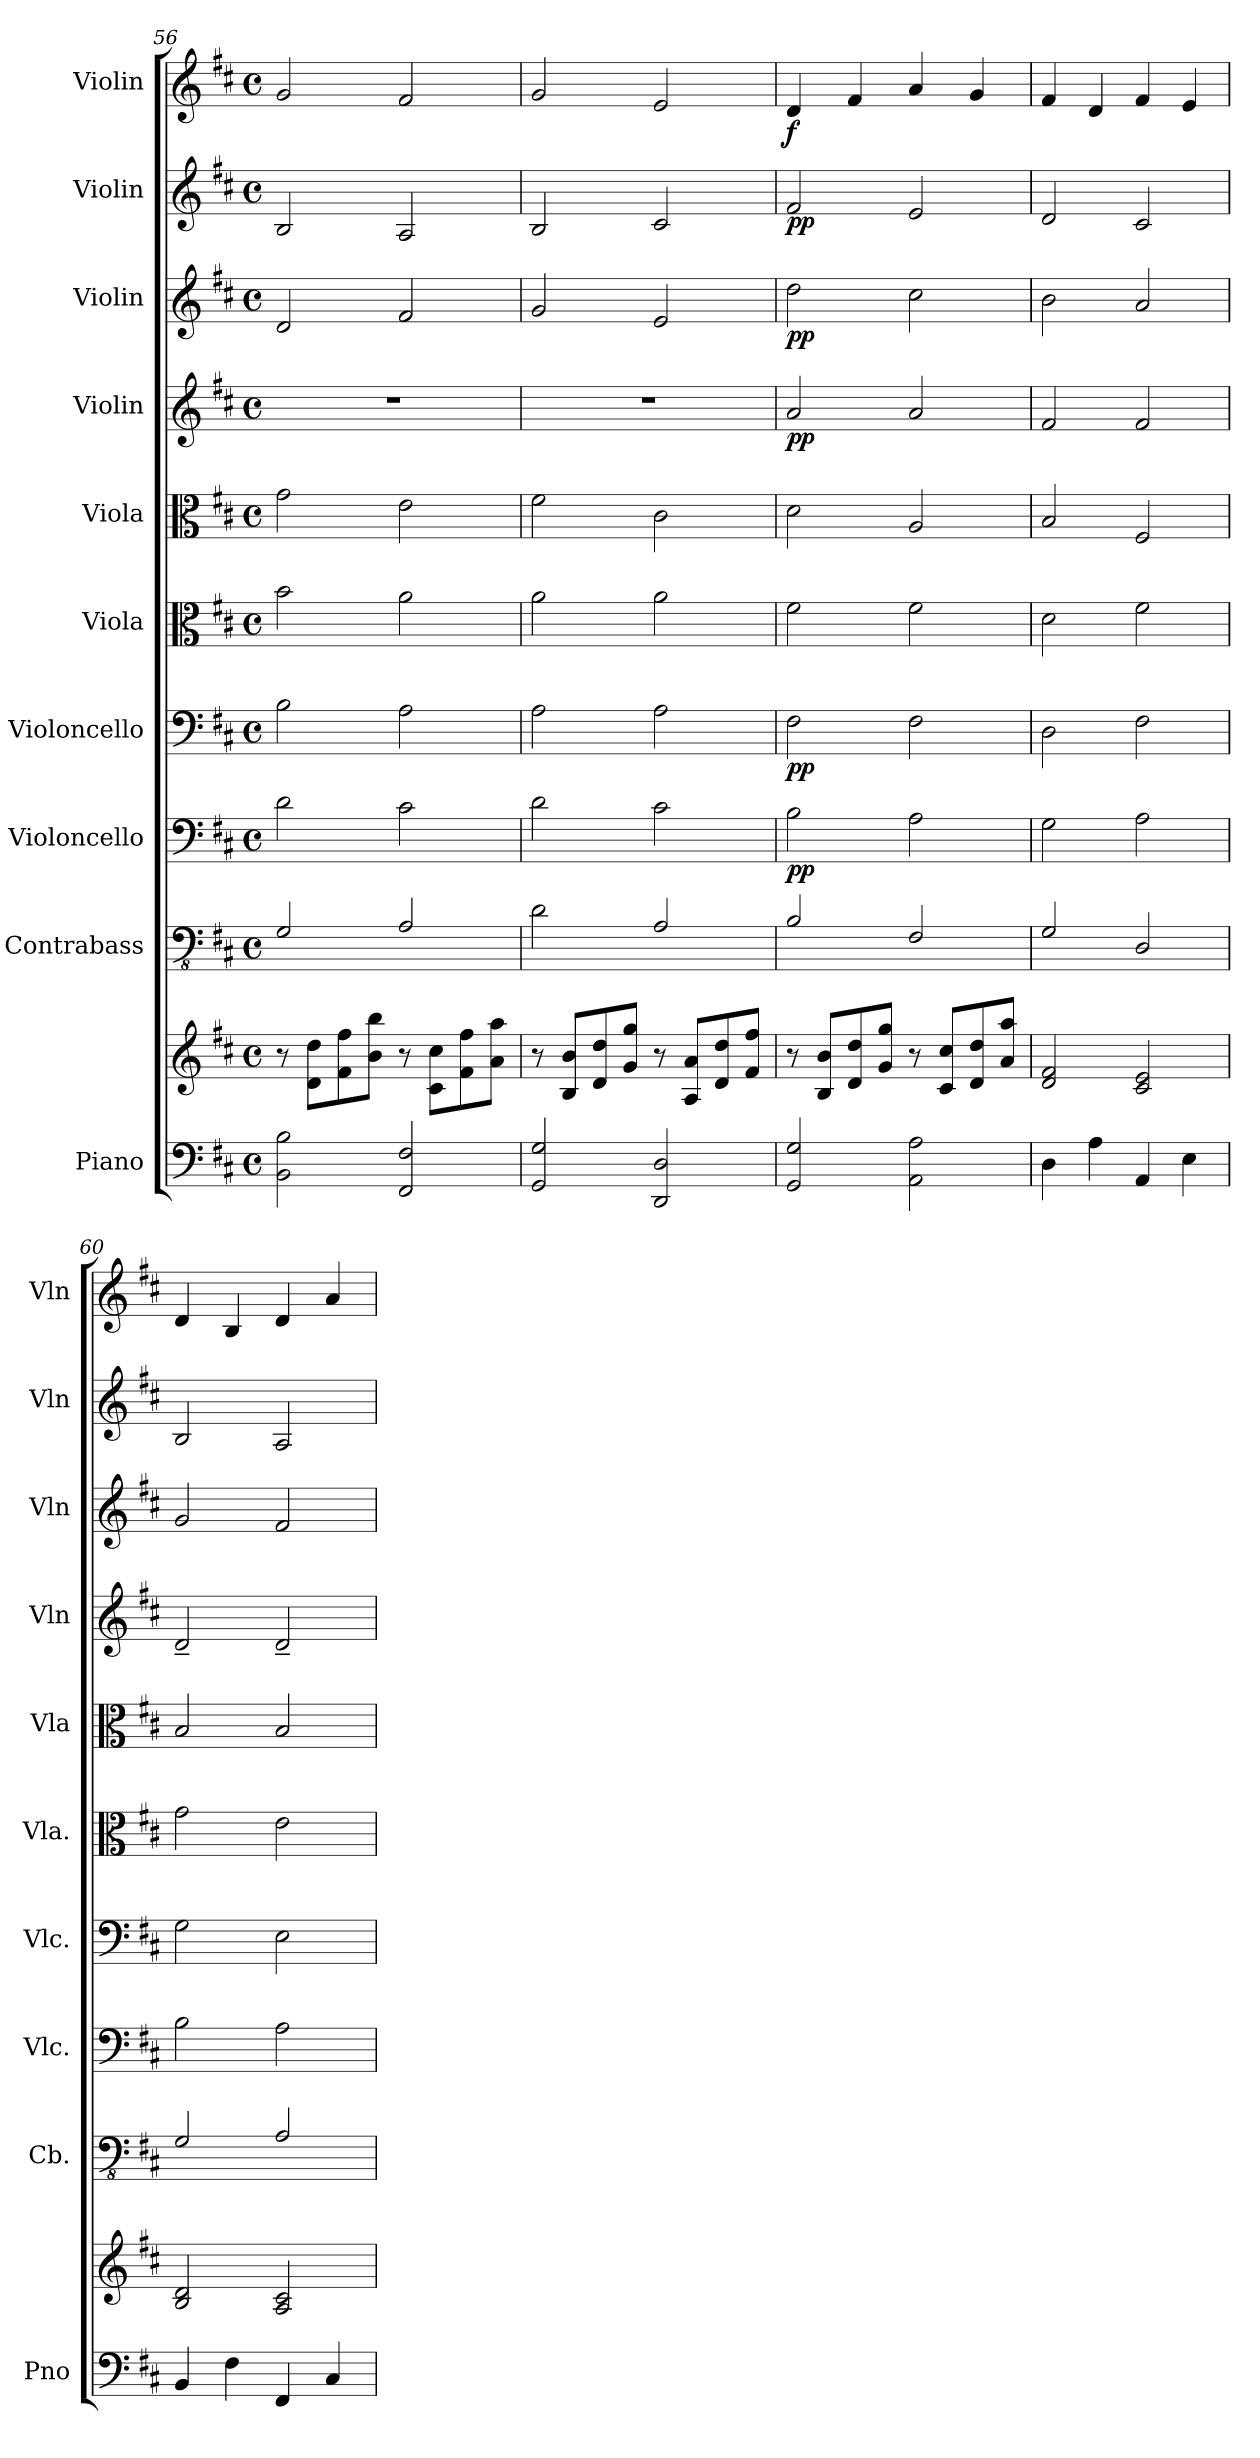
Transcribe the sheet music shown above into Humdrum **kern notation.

**kern	**kern	**kern	**kern	**dynam	**kern	**dynam	**kern	**kern	**kern	**dynam	**kern	**dynam	**kern	**dynam	**kern	**dynam
*part10	*part10	*part9	*part8	*part8	*part7	*part7	*part6	*part5	*part4	*part4	*part3	*part3	*part2	*part2	*part1	*part1
*staff11	*staff10	*staff9	*staff8	*staff8	*staff7	*staff7	*staff6	*staff5	*staff4	*staff4	*staff3	*staff3	*staff2	*staff2	*staff1	*staff1
*I"Piano	*	*I"Contrabass	*I"Violoncello	*	*I"Violoncello	*	*I"Viola	*I"Viola	*I"Violin	*	*I"Violin	*	*I"Violin	*	*I"Violin	*
*I'Pno	*	*I'Cb.	*I'Vlc.	*	*I'Vlc.	*	*I'Vla.	*I'Vla	*I'Vln	*	*I'Vln	*	*I'Vln	*	*I'Vln	*
*clefF4	*clefG2	*clefFv4	*clefF4	*	*clefF4	*	*clefC3	*clefC3	*clefG2	*	*clefG2	*	*clefG2	*	*clefG2	*
*	*	*ITrd7c12	*	*	*	*	*	*	*	*	*	*	*	*	*	*
*k[f#c#]	*k[f#c#]	*k[f#c#]	*k[f#c#]	*	*k[f#c#]	*	*k[f#c#]	*k[f#c#]	*k[f#c#]	*	*k[f#c#]	*	*k[f#c#]	*	*k[f#c#]	*
*D:	*D:	*D:	*D:	*	*D:	*	*D:	*D:	*D:	*	*D:	*	*D:	*	*D:	*
*M4/4	*M4/4	*M4/4	*M4/4	*	*M4/4	*	*M4/4	*M4/4	*M4/4	*	*M4/4	*	*M4/4	*	*M4/4	*
*met(c)	*met(c)	*met(c)	*met(c)	*	*met(c)	*	*met(c)	*met(c)	*met(c)	*	*met(c)	*	*met(c)	*	*met(c)	*
=56	=56	=56	=56	=56	=56	=56	=56	=56	=56	=56	=56	=56	=56	=56	=56	=56
2BB\ 2B\	8r	2GGG/	2d\	.	2B\	.	2b\	2g\	1r	.	2d/	.	2B/	.	2g/	.
.	8d\ 8dd\L	.	.	.	.	.	.	.	.	.	.	.	.	.	.	.
.	8f#\ 8ff#\	.	.	.	.	.	.	.	.	.	.	.	.	.	.	.
.	8b\ 8bb\J	.	.	.	.	.	.	.	.	.	.	.	.	.	.	.
2FF#/ 2F#/	8r	2AAA/	2c#\	.	2A\	.	2a\	2e\	.	.	2f#/	.	2A/	.	2f#/	.
.	8c#\ 8cc#\L	.	.	.	.	.	.	.	.	.	.	.	.	.	.	.
.	8f#\ 8ff#\	.	.	.	.	.	.	.	.	.	.	.	.	.	.	.
.	8a\ 8aa\J	.	.	.	.	.	.	.	.	.	.	.	.	.	.	.
=57	=57	=57	=57	=57	=57	=57	=57	=57	=57	=57	=57	=57	=57	=57	=57	=57
2GG/ 2G/	8r	2DD\	2d\	.	2A\	.	2a\	2f#\	1r	.	2g/	.	2B/	.	2g/	.
.	8B/ 8b/L	.	.	.	.	.	.	.	.	.	.	.	.	.	.	.
.	8d/ 8dd/	.	.	.	.	.	.	.	.	.	.	.	.	.	.	.
.	8g/ 8gg/J	.	.	.	.	.	.	.	.	.	.	.	.	.	.	.
2DD/ 2D/	8r	2AAA/	2c#\	.	2A\	.	2a\	2c#\	.	.	2e/	.	2c#/	.	2e/	.
.	8A/ 8a/L	.	.	.	.	.	.	.	.	.	.	.	.	.	.	.
.	8d/ 8dd/	.	.	.	.	.	.	.	.	.	.	.	.	.	.	.
.	8f#/ 8ff#/J	.	.	.	.	.	.	.	.	.	.	.	.	.	.	.
=58	=58	=58	=58	=58	=58	=58	=58	=58	=58	=58	=58	=58	=58	=58	=58	=58
!	!	!	!	!LO:DY:b	!	!LO:DY:b	!	!	!	!LO:DY:b	!	!LO:DY:b	!	!LO:DY:b	!	!LO:DY:b
2GG/ 2G/	8r	2BBB/	2B\	pp	2F#\	pp	2f#\	2d\	2a/	pp	2dd\	pp	2f#/	pp	4d/	f
.	8B/ 8b/L	.	.	.	.	.	.	.	.	.	.	.	.	.	.	.
.	8d/ 8dd/	.	.	.	.	.	.	.	.	.	.	.	.	.	4f#/	.
.	8g/ 8gg/J	.	.	.	.	.	.	.	.	.	.	.	.	.	.	.
2AA\ 2A\	8r	2FFF#/	2A\	.	2F#\	.	2f#\	2A/	2a/	.	2cc#\	.	2e/	.	4a/	.
.	8c#/ 8cc#/L	.	.	.	.	.	.	.	.	.	.	.	.	.	.	.
.	8d/ 8dd/	.	.	.	.	.	.	.	.	.	.	.	.	.	4g/	.
.	8a/ 8aa/J	.	.	.	.	.	.	.	.	.	.	.	.	.	.	.
=59	=59	=59	=59	=59	=59	=59	=59	=59	=59	=59	=59	=59	=59	=59	=59	=59
4D\	2d/ 2f#/	2GGG/	2G\	.	2D\	.	2d\	2B/	2f#/	.	2b\	.	2d/	.	4f#/	.
4A\	.	.	.	.	.	.	.	.	.	.	.	.	.	.	4d/	.
4AA/	2c#/ 2e/	2DDD/	2A\	.	2F#\	.	2f#\	2F#/	2f#/	.	2a/	.	2c#/	.	4f#/	.
4E\	.	.	.	.	.	.	.	.	.	.	.	.	.	.	4e/	.
=60	=60	=60	=60	=60	=60	=60	=60	=60	=60	=60	=60	=60	=60	=60	=60	=60
4BB/	2B/ 2d/	2GGG/	2B\	.	2G\	.	2g\	2B/	2d~/	.	2g/	.	2B/	.	4d/	.
4F#\	.	.	.	.	.	.	.	.	.	.	.	.	.	.	4B/	.
4FF#/	2A/ 2c#/	2AAA/	2A\	.	2E\	.	2e\	2B/	2d~/	.	2f#/	.	2A/	.	4d/	.
4C#/	.	.	.	.	.	.	.	.	.	.	.	.	.	.	4a/	.
=	=	=	=	=	=	=	=	=	=	=	=	=	=	=	=	=
*-	*-	*-	*-	*-	*-	*-	*-	*-	*-	*-	*-	*-	*-	*-	*-	*-
